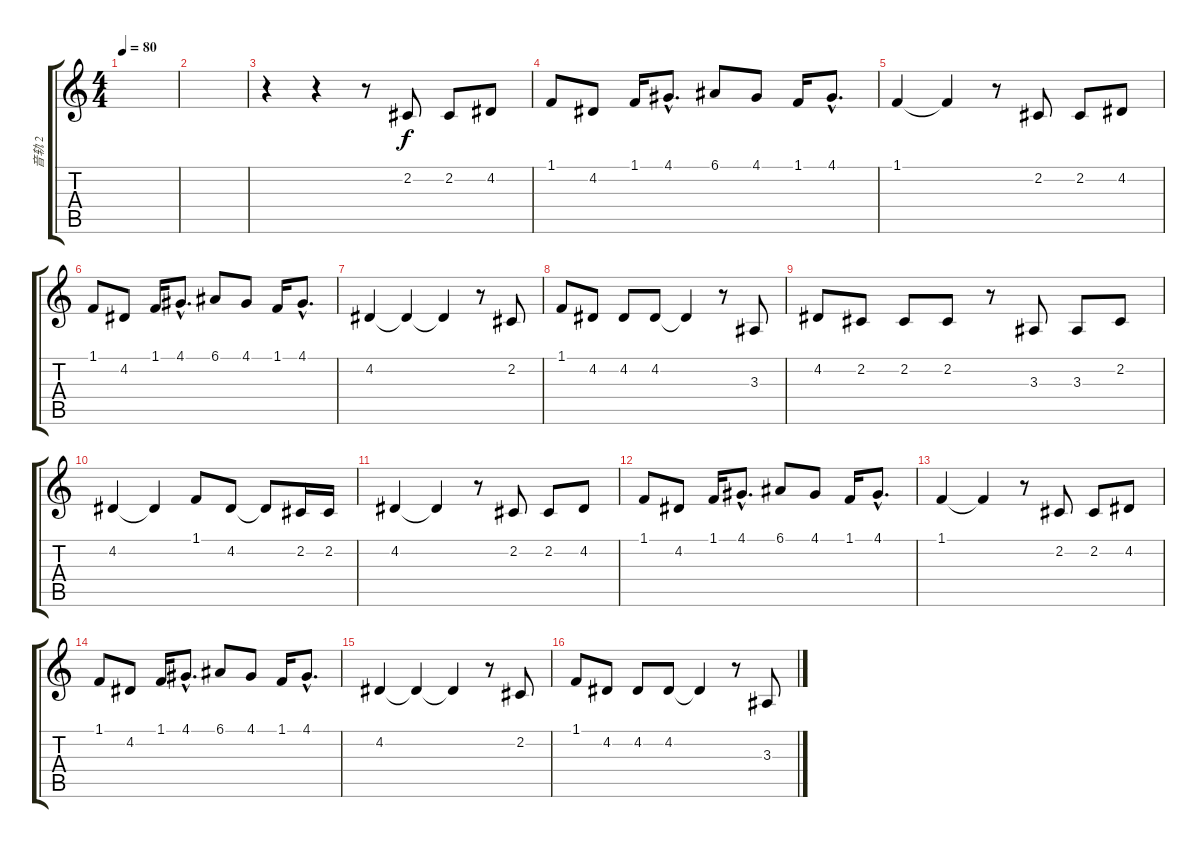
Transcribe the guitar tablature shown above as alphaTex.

\track ("音轨 2" "音轨 2") {instrument blownbottle}
\staff {score tabs}
\tuning (E4 B3 G3 D3 A2 E2) {hide}
\ts (4 4)
\tempo 80
\clef g2
\ks c
|
|
r.4 r.4 r.8 2.2.8 2.2.8 4.2.8 |
1.1.8 4.2.8 1.1.16 4.1{hac}.8{d} 6.1.8 4.1.8 1.1.16 4.1{hac}.8{d} |
1.1.4 1.1{t}.4 r.8 2.2.8 2.2.8 4.2.8 |
1.1.8 4.2.8 1.1.16 4.1{hac}.8{d} 6.1.8 4.1.8 1.1.16 4.1{hac}.8{d} |
4.2.4 4.2{t}.4 4.2{t}.4 r.8 2.2.8 |
1.1.8 4.2.8 4.2.8 4.2.8 4.2{t}.4 r.8 3.3.8 |
4.2.8 2.2.8 2.2.8 2.2.8 r.8 3.3.8 3.3.8 2.2.8 |
4.2.4 4.2{t}.4 1.1.8 4.2.8 4.2{t}.8 2.2.16 2.2.16 |
4.2.4 4.2{t}.4 r.8 2.2.8 2.2.8 4.2.8 |
1.1.8 4.2.8 1.1.16 4.1{hac}.8{d} 6.1.8 4.1.8 1.1.16 4.1{hac}.8{d} |
1.1.4 1.1{t}.4 r.8 2.2.8 2.2.8 4.2.8 |
1.1.8 4.2.8 1.1.16 4.1{hac}.8{d} 6.1.8 4.1.8 1.1.16 4.1{hac}.8{d} |
4.2.4 4.2{t}.4 4.2{t}.4 r.8 2.2.8 |
1.1.8 4.2.8 4.2.8 4.2.8 4.2{t}.4 r.8 3.3.8
